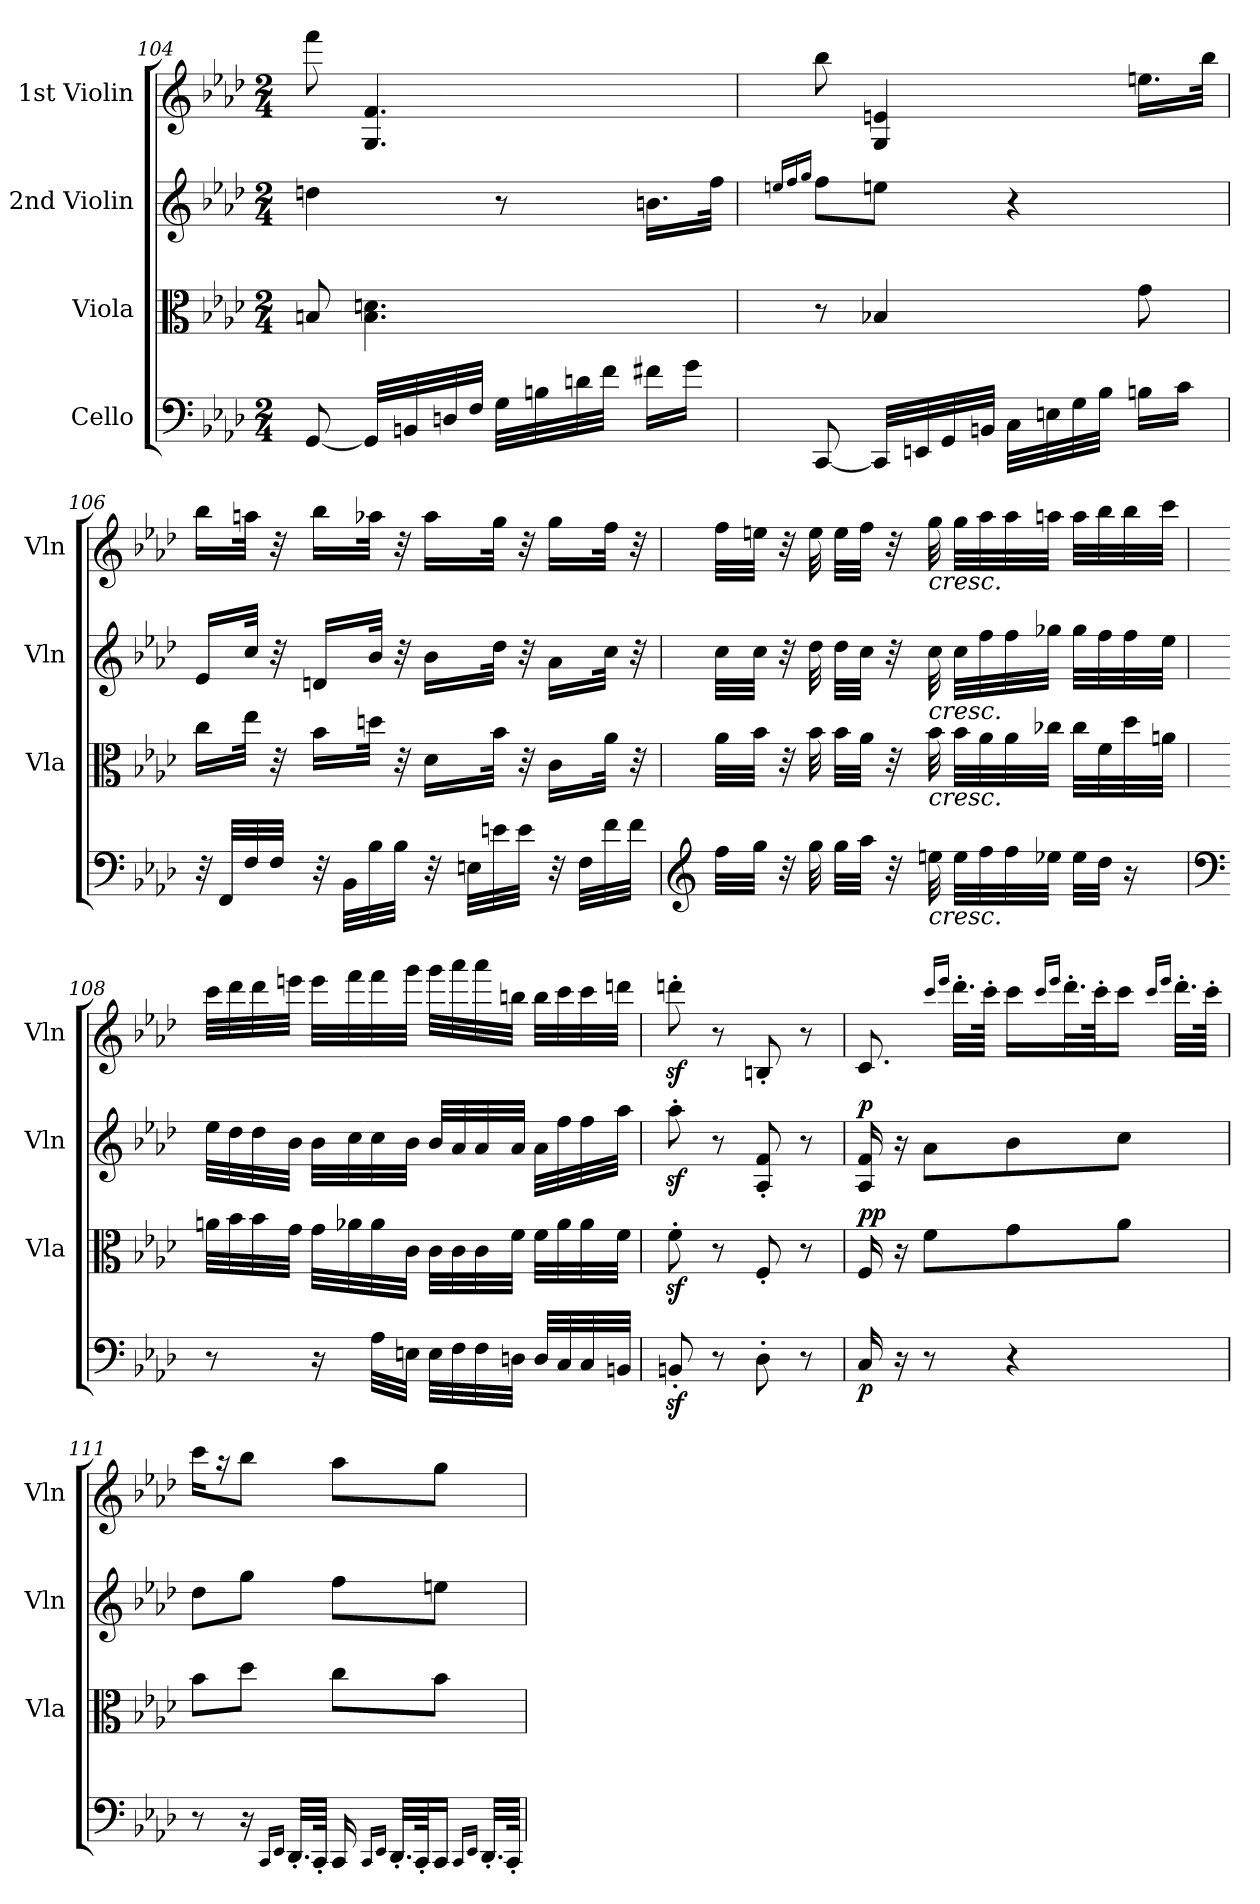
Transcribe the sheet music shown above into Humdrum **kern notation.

**kern	**dynam	**kern	**dynam	**kern	**dynam	**kern
*part4	*part4	*part3	*part3	*part2	*part2	*part1
*staff4	*staff4	*staff3	*staff3	*staff2	*staff2	*staff1
*I"Cello	*	*I"Viola	*	*I"2nd Violin	*	*I"1st Violin
*	*	*I'Vla	*	*I'Vln	*	*I'Vln
*clefF4	*	*clefC3	*	*clefG2	*	*clefG2
*k[b-e-a-d-]	*	*k[b-e-a-d-]	*	*k[b-e-a-d-]	*	*k[b-e-a-d-]
*f:	*	*f:	*	*f:	*	*f:
*M2/4	*	*M2/4	*	*M2/4	*	*M2/4
=104	=104	=104	=104	=104	=104	=104
[8GG/	.	8Bn/	.	4ddn\	.	8fff\
32GG/LLL]	.	4.B\ 4.dn\	.	.	.	4.G/ 4.f/
32BBn/	.	.	.	.	.	.
32Dn/	.	.	.	.	.	.
32F/JJJ	.	.	.	.	.	.
32G\LLL	.	.	.	8r	.	.
32Bn\	.	.	.	.	.	.
32dn\	.	.	.	.	.	.
32f\JJJ	.	.	.	.	.	.
16f#X\LL	.	.	.	16.bn\LL	.	.
16g\JJ	.	.	.	.	.	.
.	.	.	.	32ff\JJk	.	.
!!LO:LB:g=z
=105	=105	=105	=105	=105	=105	=105
.	.	.	.	16qeen/LL	.	.
.	.	.	.	16qff/	.	.
.	.	.	.	16qgg/JJ	.	.
[8CC/	.	8r	.	8ff\L	.	8bb-\
32CC/LLL]	.	4B-X/	.	8ee\J	.	4G/ 4en/
32EEn/	.	.	.	.	.	.
32GG/	.	.	.	.	.	.
32BBn/JJJ	.	.	.	.	.	.
32C\LLL	.	.	.	4r	.	.
32En\	.	.	.	.	.	.
32G\	.	.	.	.	.	.
32B-\JJJ	.	.	.	.	.	.
16Bn\LL	.	8g\	.	.	.	16.een\LL
16c\JJ	.	.	.	.	.	.
.	.	.	.	.	.	32bb-\JJk
!!LO:PB:g=z
=106	=106	=106	=106	=106	=106	=106
32r	.	16cc\LL	.	16e-/LL	.	16bb-\LL
32FF/LLL	.	.	.	.	.	.
32F/	.	32ee-\JJk	.	32cc/JJk	.	32aan\JJk
32F/JJJ	.	32r	.	32r	.	32r
32r	.	16b-\LL	.	16dn/LL	.	16bb-\LL
32BB-\LLL	.	.	.	.	.	.
32B-\	.	32ddn\JJk	.	32b-/JJk	.	32aa-X\JJk
32B-\JJJ	.	32r	.	32r	.	32r
32r	.	16d-\LL	.	16b-\LL	.	16aa-\LL
32En\LLL	.	.	.	.	.	.
32en\	.	32b-\JJk	.	32dd-\JJk	.	32gg\JJk
32e\JJJ	.	32r	.	32r	.	32r
32r	.	16c\LL	.	16a-\LL	.	16gg\LL
32F\LLL	.	.	.	.	.	.
32f\	.	32a-\JJk	.	32cc\JJk	.	32ff\JJk
32f\JJJ	.	32r	.	32r	.	32r
!!LO:LB:g=z
=107	=107	=107	=107	=107	=107	=107
*clefG2	*	*	*	*	*	*
32ff\LLL	.	32a-\LLL	.	32cc\LLL	.	32ff\LLL
32gg\JJJ	.	32b-\JJJ	.	32cc\JJJ	.	32een\JJJ
32r	.	32r	.	32r	.	32r
32gg\	.	32b-\	.	32dd-\	.	32ee\
32gg\LLL	.	32b-\LLL	.	32dd-\LLL	.	32ee\LLL
32aa-\JJJ	.	32a-\JJJ	.	32cc\JJJ	.	32ff\JJJ
32r	.	32r	.	32r	.	32r
!	!	!	!	!	!	!LO:TX:b:i:t=cresc.
!	!	!	!	!LO:TX:b:i:t=cresc.	!	!
!	!	!LO:TX:b:i:t=cresc.	!	!	!	!
!LO:TX:b:i:t=cresc.	!	!	!	!	!	!
32een\	.	32b-\	.	32cc\	.	32gg\
32ee\LLL	.	32b-\LLL	.	32cc\LLL	.	32gg\LLL
32ff\	.	32a-\	.	32ff\	.	32aa-\
32ff\	.	32a-\	.	32ff\	.	32aa-\
32ee-X\JJJ	.	32cc-X\JJJ	.	32gg-X\JJJ	.	32aan\JJJ
32ee-\LLL	.	32cc-\LLL	.	32gg-\LLL	.	32aa\LLL
32dd-\JJJ	.	32f\	.	32ff\	.	32bb-\
16r	.	32dd-\	.	32ff\	.	32bb-\
.	.	32an\JJJ	.	32ee-\JJJ	.	32ccc\JJJ
!!LO:LB:g=z
=108	=108	=108	=108	=108	=108	=108
*clefF4	*	*	*	*	*	*
8r	.	32an\LLL	.	32ee-\LLL	.	32ccc\LLL
.	.	32b-\	.	32dd-\	.	32ddd-\
.	.	32b-\	.	32dd-\	.	32ddd-\
.	.	32g\JJJ	.	32b-\JJJ	.	32eeen\JJJ
16r	.	32g\LLL	.	32b-\LLL	.	32eee\LLL
.	.	32a-X\	.	32cc\	.	32fff\
32A-\LLL	.	32a-\	.	32cc\	.	32fff\
32En\JJJ	.	32c\JJJ	.	32b-\JJJ	.	32ggg\JJJ
32E\LLL	.	32c\LLL	.	32b-/LLL	.	32ggg\LLL
32F\	.	32c\	.	32a-/	.	32aaa-\
32F\	.	32c\	.	32a-/	.	32aaa-\
32Dn\JJJ	.	32f\JJJ	.	32a-/JJJ	.	32bbn\JJJ
32D/LLL	.	32f\LLL	.	32a-\LLL	.	32bb\LLL
32C/	.	32a-\	.	32ff\	.	32ccc\
32C/	.	32a-\	.	32ff\	.	32ccc\
32BBn/JJJ	.	32f\JJJ	.	32aa-\JJJ	.	32dddn\JJJ
=109	=109	=109	=109	=109	=109	=109
8BBnz<'/	.	8fz<'\	.	8aa-z<'\	.	8dddnz<'\
8r	.	8r	.	8r	.	8r
8D-'\	.	8F'/	.	8A-/' 8f/'	.	8Bn'/
8r	.	8r	.	8r	.	8r
!!LO:PB:g=z
=110	=110	=110	=110	=110	=110	=110
!	!LO:DY:b	!	!LO:DY:b	!	!	!
!	!	!	!LO:DY:n=1:a	!	!LO:DY:a	!
16C/	p	16F/	p p	16A-/ 16f/	p	8.c/
16r	.	16r	.	16r	.	.
8r	.	8f\L	.	8a-\L	.	.
.	.	.	.	.	.	16qccc/LL
.	.	.	.	.	.	16qeee-/JJ
.	.	.	.	.	.	32.ddd-'\LLL
.	.	.	.	.	.	64ccc'\JJJk
4r	.	8g\	.	8b-\	.	16ccc\LL
.	.	.	.	.	.	16qccc/LL
.	.	.	.	.	.	16qeee-/JJ
.	.	.	.	.	.	32.ddd-'\L
.	.	.	.	.	.	64ccc'\JK
.	.	8a-\J	.	8cc\J	.	16ccc\JJ
.	.	.	.	.	.	16qccc/LL
.	.	.	.	.	.	16qeee-/JJ
.	.	.	.	.	.	32.ddd-'\LLL
.	.	.	.	.	.	64ccc'\JJJk
!!LO:LB:g=z
=111	=111	=111	=111	=111	=111	=111
8r	.	8b-\L	.	8dd-\L	.	16ccc\KL
.	.	.	.	.	.	16r
16r	.	8dd-\J	.	8gg\J	.	8bb-\J
16qCC/LL	.	.	.	.	.	.
16qEE-/JJ	.	.	.	.	.	.
32.DD-'/LLL	.	.	.	.	.	.
64CC'/JJJk	.	.	.	.	.	.
16CC/	.	8cc\L	.	8ff\L	.	8aa-\L
16qCC/LL	.	.	.	.	.	.
16qEE-/JJ	.	.	.	.	.	.
32.DD-'/LLL	.	.	.	.	.	.
64CC'/JK	.	.	.	.	.	.
16CC/JJ	.	8b-\J	.	8een\J	.	8gg\J
16qCC/LL	.	.	.	.	.	.
16qEE-/JJ	.	.	.	.	.	.
32.DD-'/LLL	.	.	.	.	.	.
64CC'/JJJk	.	.	.	.	.	.
=	=	=	=	=	=	=
*-	*-	*-	*-	*-	*-	*-
